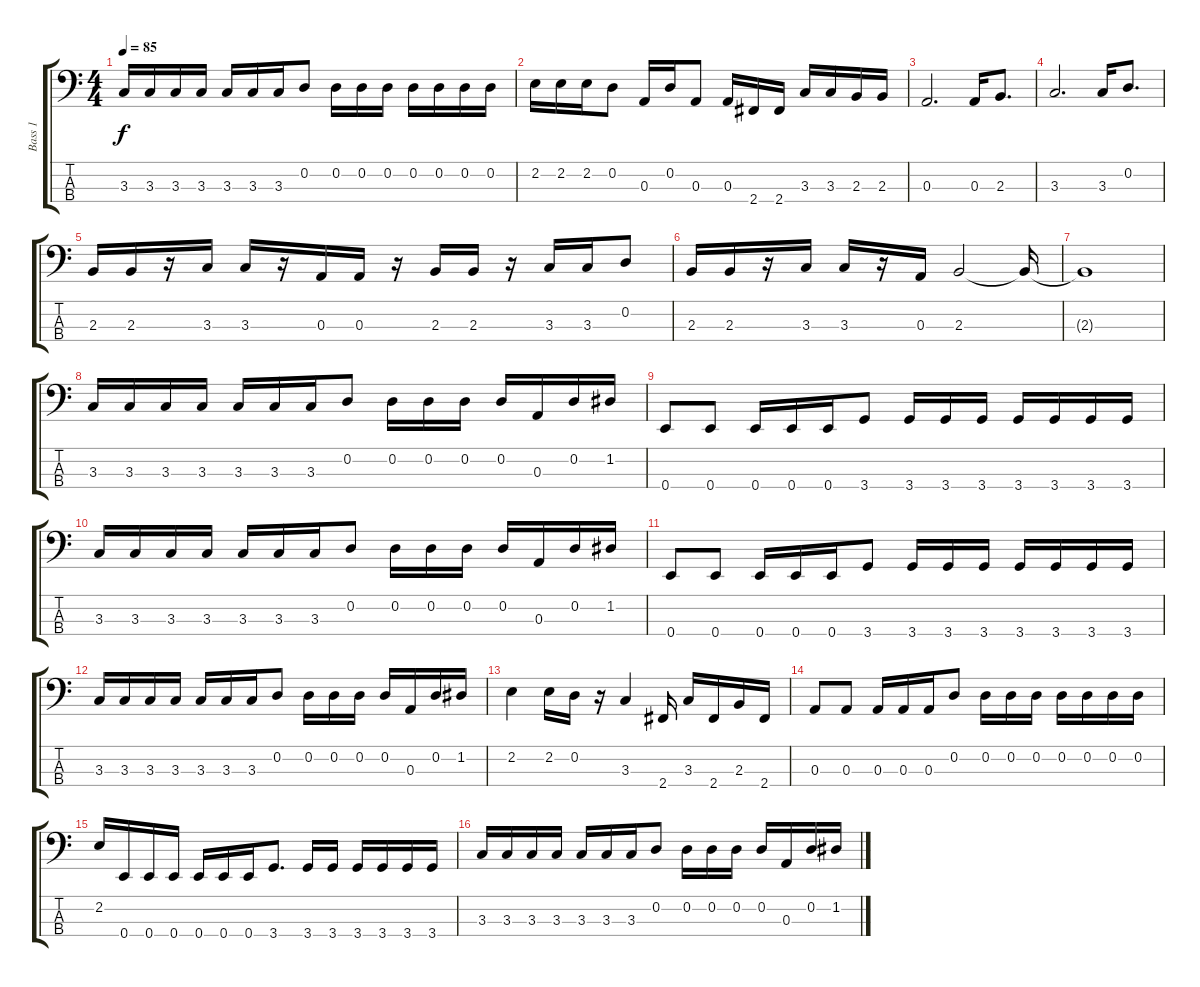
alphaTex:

\track ("Bass 1" "Bass 1") {instrument electricbassfinger}
\staff {score tabs}
\tuning (G2 D2 A1 E1) {hide}
\ts (4 4)
\tempo 85
\clef f4
\ks c
3.3.16{dy f} 3.3.16 3.3.16 3.3.16 3.3.16 3.3.16 3.3.16 0.2.8 0.2.16 0.2.16 0.2.16 0.2.16 0.2.16 0.2.16 0.2.16 |
2.2.16 2.2.16 2.2.16 0.2.8 0.3.16 0.2.16 0.3.8 0.3.16 2.4.16 2.4.16 3.3.16 3.3.16 2.3.16 2.3.16 |
0.3.2{d} 0.3.16 2.3.8{d} |
3.3.2{d} 3.3.16 0.2.8{d} |
2.3.16 2.3.16 r.16 3.3.16 3.3.16 r.16 0.3.16 0.3.16 r.16 2.3.16 2.3.16 r.16 3.3.16 3.3.16 0.2.8 |
2.3.16 2.3.16 r.16 3.3.16 3.3.16 r.16 0.3.16 2.3.2 2.3{t}.16 |
2.3{t}.1 |
3.3.16 3.3.16 3.3.16 3.3.16 3.3.16 3.3.16 3.3.16 0.2.8 0.2.16 0.2.16 0.2.16 0.2.16 0.3.16 0.2.16 1.2.16 |
0.4.8 0.4.8 0.4.16 0.4.16 0.4.16 3.4.8 3.4.16 3.4.16 3.4.16 3.4.16 3.4.16 3.4.16 3.4.16 |
3.3.16 3.3.16 3.3.16 3.3.16 3.3.16 3.3.16 3.3.16 0.2.8 0.2.16 0.2.16 0.2.16 0.2.16 0.3.16 0.2.16 1.2.16 |
0.4.8 0.4.8 0.4.16 0.4.16 0.4.16 3.4.8 3.4.16 3.4.16 3.4.16 3.4.16 3.4.16 3.4.16 3.4.16 |
3.3.16 3.3.16 3.3.16 3.3.16 3.3.16 3.3.16 3.3.16 0.2.8 0.2.16 0.2.16 0.2.16 0.2.16 0.3.16 0.2.16 1.2.16 |
2.2.4 2.2.16 0.2.16 r.16 3.3.4 2.4.16 3.3.16 2.4.16 2.3.16 2.4.16 |
0.3.8 0.3.8 0.3.16 0.3.16 0.3.16 0.2.8 0.2.16 0.2.16 0.2.16 0.2.16 0.2.16 0.2.16 0.2.16 |
2.2.16 0.4.16 0.4.16 0.4.16 0.4.16 0.4.16 0.4.16 3.4.8{d} 3.4.16 3.4.16 3.4.16 3.4.16 3.4.16 3.4.16 |
3.3.16 3.3.16 3.3.16 3.3.16 3.3.16 3.3.16 3.3.16 0.2.8 0.2.16 0.2.16 0.2.16 0.2.16 0.3.16 0.2.16 1.2.16
